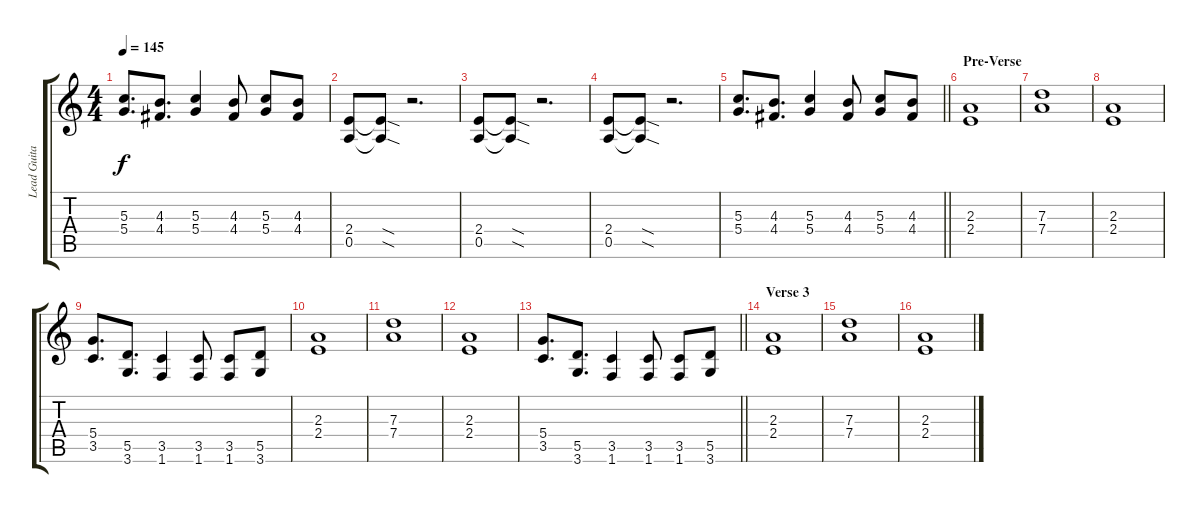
\track ("Lead Guitar" "Lead Guita") {instrument distortionguitar}
\staff {score tabs}
\tuning (E4 B3 G3 D3 A2 E2) {hide}
\ts (4 4)
\tempo 145
\clef g2
\ks c
(5.3 5.4).8{d dy f} (4.3 4.4).8{d} (5.3 5.4).4 (4.3 4.4).8 (5.3 5.4).8 (4.3 4.4).8 |
(2.4 0.5).8 (2.4{sod t} 0.5{sod t}).8 r.2{d} |
(2.4 0.5).8 (2.4{sod t} 0.5{sod t}).8 r.2{d} |
(2.4 0.5).8 (2.4{sod t} 0.5{sod t}).8 r.2{d} |
\barLineRight lightlight
(5.3 5.4).8{d} (4.3 4.4).8{d} (5.3 5.4).4 (4.3 4.4).8 (5.3 5.4).8 (4.3 4.4).8 |
\section ("" "Pre-Verse")
(2.3 2.4).1 |
(7.3 7.4).1 |
(2.3 2.4).1 |
(5.4 3.5).8{d} (5.5 3.6).8{d} (3.5 1.6).4 (3.5 1.6).8 (3.5 1.6).8 (5.5 3.6).8 |
(2.3 2.4).1 |
(7.3 7.4).1 |
(2.3 2.4).1 |
\barLineRight lightlight
(5.4 3.5).8{d} (5.5 3.6).8{d} (3.5 1.6).4 (3.5 1.6).8 (3.5 1.6).8 (5.5 3.6).8 |
\section ("" "Verse 3")
(2.3 2.4).1 |
(7.3 7.4).1 |
(2.3 2.4).1
